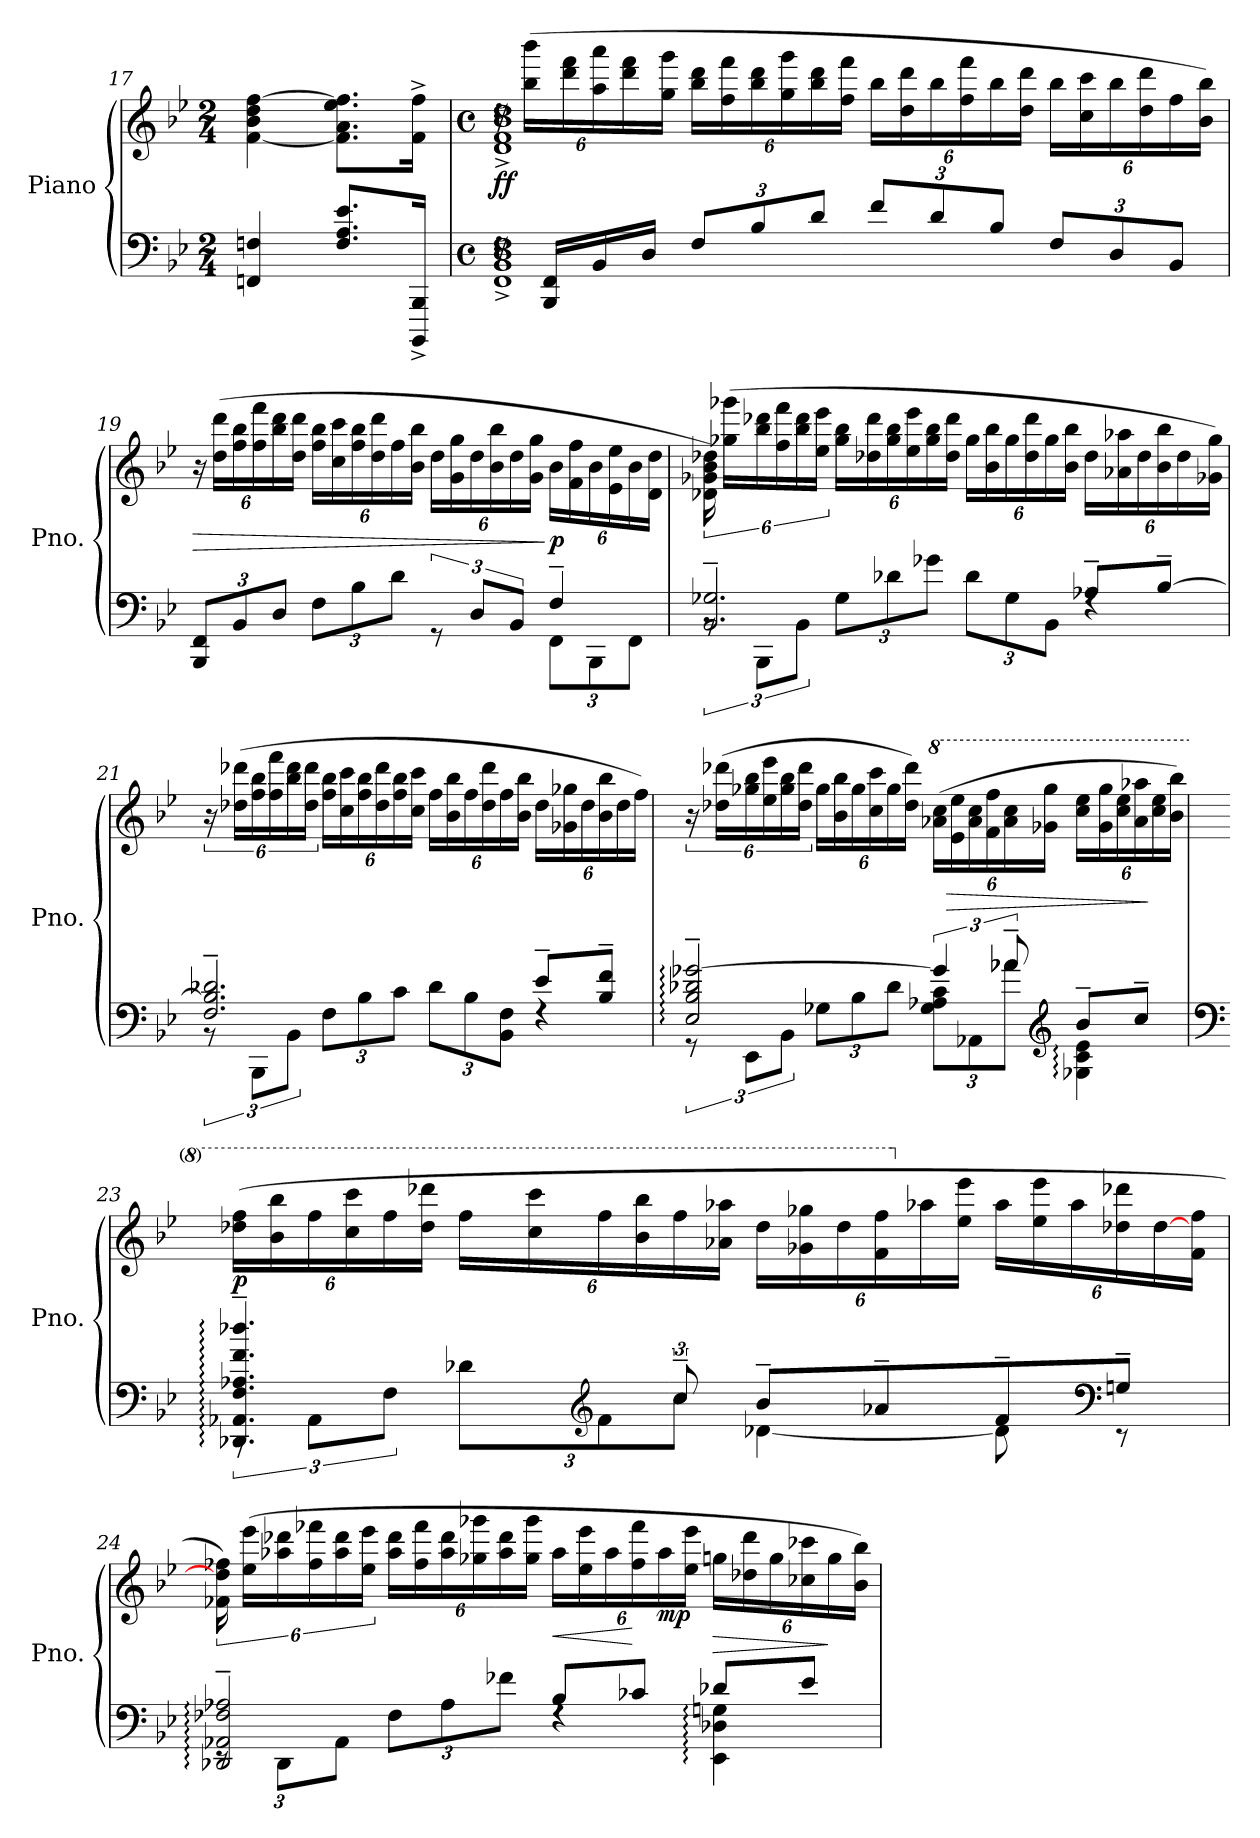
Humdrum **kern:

**kern	**kern	**dynam
*part1	*part1	*part1
*staff2	*staff1	*staff1/2
*I"Piano	*	*
*I'Pno.	*	*
*clefF4	*clefG2	*
*k[b-e-]	*k[b-e-]	*
*M2/4	*M2/4	*
=17	=17	=17
4FFn/ 4Fn/	[4f\ 4b-\ 4dd\ [4ff\	.
8.F\ 8.A\ 8.e-\L	8.f\] 8.a\ 8.ee-\ 8.ff\]L	.
16BBBB-/^ 16BBB-/^Jk	16f\^ 16ff\^Jk	.
!!LO:LB:g=z
=18	=18	=18
*M4/4	*M4/4	*
*met(c)	*met(c)	*
*^	*	*
*	*	*Xbrackettup	*
*	*	*^	*
!	!	!	!	!LO:DY:b
16rF	1FF^ 1BB-^ 1D^ 1F^	24rdd	1d^ 1f^ 1b-^ 1dd^	ff
.	.	(>24bb-\ 24bbb-\LL	.	.
16BBB-/ 16FF/LL	.	.	.	.
.	.	24ddd\ 24fff\	.	.
16BB-/	.	24aa\ 24aaa\	.	.
.	.	24ddd\ 24fff\	.	.
16D/JJ	.	.	.	.
.	.	24gg\ 24ggg\JJ	.	.
*Xbrackettup	*	*	*	*
12F/L	.	24bb-\ 24ddd\LL	.	.
.	.	24ff\ 24fff\	.	.
12B-/	.	24bb-\ 24ddd\	.	.
.	.	24gg\ 24ggg\	.	.
12d/J	.	24bb-\ 24ddd\	.	.
.	.	24ff\ 24fff\JJ	.	.
12f/L	.	24bb-\LL	.	.
.	.	24dd\ 24ddd\	.	.
12d/	.	24bb-\	.	.
.	.	24ff\ 24fff\	.	.
12B-/J	.	24bb-\	.	.
.	.	24dd\ 24ddd\JJ	.	.
12F/L	.	24bb-\LL	.	.
.	.	24cc\ 24ccc\	.	.
12D/	.	24bb-\	.	.
.	.	24dd\ 24ddd\	.	.
12BB-/J	.	24ff\	.	.
.	.	24b-\ 24bb-\JJ)	.	.
*	*	*v	*v	*
=19	=19	=19	=19
!	!	!	!LO:HP:b
12BBB-/ 12FF/L	2.ryy	24r	>
.	.	(24dd\ 24ddd\LL	.
12BB-/	.	24ff\ 24bb-\	.
.	.	24ff\ 24fff\	.
12D/J	.	24bb-\ 24ddd\	.
.	.	24dd\ 24ddd\JJ	.
12F\L	.	24ff\ 24bb-\LL	.
.	.	24cc\ 24ccc\	.
12B-\	.	24ff\ 24bb-\	.
.	.	24dd\ 24ddd\	.
12d\J	.	24ff\	.
.	.	24b-\ 24bb-\JJ	.
*brackettup	*	*	*
12rGG	.	24dd\LL	.
.	.	24g\ 24gg\	.
12D/L	.	24dd\	.
.	.	24b-\ 24bb-\	.
12BB-/J	.	24dd\	.
.	.	24g\ 24gg\JJ	.
*	*Xbrackettup	*	*
!	!	!	!LO:DY:n=1:b
4F~/	12FF\L	24b-\LL	] p
.	.	24f\ 24ff\	.
.	12BBB-\	24b-\	.
.	.	24e-\ 24ee-\	.
.	12FF\J	24b-\	.
.	.	24d\ 24dd\JJ	.
!!LO:LB:g=z
=20	=20	=20	=20
*	*brackettup	*brackettup	*
2.BB-/~ 2.G-X/~	12rBB	24d-X\ 24g-X\ 24b-\ 24dd-X\)	.
.	.	(24gg-X\ 24ggg-X\LL	.
.	12BBB-\L	24bb-\ 24ddd-X\	.
.	.	24ff\ 24fff\	.
.	12BB-\J	24bb-\ 24ddd-\	.
.	.	24ee-\ 24eee-\JJ	.
*	*Xbrackettup	*Xbrackettup	*
.	12G-\L	24gg-\ 24bb-\LL	.
.	.	24dd-X\ 24ddd-\	.
.	12d-X\	24gg-\ 24bb-\	.
.	.	24ee-\ 24eee-\	.
.	12g-X\J	24gg-\ 24bb-\	.
.	.	24dd-\ 24ddd-\JJ	.
.	12d-\L	24gg-\LL	.
.	.	24b-\ 24bb-\	.
.	12G-\	24gg-\	.
.	.	24dd-\ 24ddd-\	.
.	12BB-\J	24gg-\	.
.	.	24b-\ 24bb-\JJ	.
8A-X~/L	4rF	24dd-\LL	.
.	.	24a-X\ 24aa-X\	.
.	.	24dd-\	.
[8B-~/J	.	24b-\ 24bb-\	.
.	.	24dd-\	.
.	.	24g-X\ 24gg-\JJ)	.
=21	=21	=21	=21
*	*brackettup	*brackettup	*
2.F/~ 2.B-/]~ 2.d-X/~	12r	24r	.
.	.	(24dd-X\ 24ddd-X\LL	.
.	12BBB-\L	24ff\ 24bb-\	.
.	.	24ff\ 24fff\	.
.	12BB-\J	24bb-\ 24ddd-\	.
.	.	24dd-\ 24ddd-\JJ	.
*	*Xbrackettup	*Xbrackettup	*
.	12F\L	24ff\ 24bb-\LL	.
.	.	24cc\ 24ccc\	.
.	12B-\	24ff\ 24bb-\	.
.	.	24dd-\ 24ddd-\	.
.	12c\J	24ff\ 24bb-\	.
.	.	24cc\ 24ccc\JJ	.
.	12d-\L	24ff\LL	.
.	.	24b-\ 24bb-\	.
.	12B-\	24ff\	.
.	.	24dd-\ 24ddd-\	.
.	12BB-\ 12F\J	24ff\	.
.	.	24b-\ 24bb-\JJ	.
8e-~/L	4rF	24dd-\LL	.
.	.	24g-X\ 24gg-X\	.
.	.	24dd-\	.
8B-/~ 8f/~J	.	24b-\ 24bb-\	.
.	.	24dd-\	.
.	.	24ff\JJ)	.
!!LO:PB:g=z
=22	=22	=22	=22
*	*brackettup	*brackettup	*
2E-/:~ 2B-/:~ 2d-X/:~ [2g-X/:~	12r	24r	.
.	.	(24dd-X\ 24ddd-X\LL	.
.	12EE-\L	24gg-X\ 24bb-\	.
.	.	24ee-\ 24eee-\	.
.	12BB-\J	24gg-\ 24bb-\	.
.	.	24dd-\ 24ddd-\JJ	.
*	*Xbrackettup	*Xbrackettup	*
.	12G-X\L	24gg-\LL	.
.	.	24b-\ 24bb-\	.
.	12B-\	24gg-\	.
.	.	24cc\ 24ccc\	.
.	12d-\J	24gg-\	.
.	.	24dd-\ 24ddd-\JJ)	.
*brackettup	*Xbrackettup	*	*
*	*	*8va	*
6g-/]	12G-\ 12A-X\ 12c\L	(24aa-X\ 24ccc\LL	.
!	!	!	!LO:HP:b
.	.	24ee-\ 24eee-\	>
.	12AA-X\	24aa-\ 24ccc\	.
.	.	24ff\ 24fff\	.
12a-X~/	12a-\J	24aa-\ 24ccc\	.
.	.	24gg-X\ 24ggg-\JJ	.
*clefG2	*	*	*
8b-~/L	4G-X\: 4c\: 4e-\:	24ccc\ 24eee-\LL	.
.	.	24gg-\ 24ggg-\	.
.	.	24ccc\ 24eee-\	.
8cc~/J	.	24aa-\ 24aaa-X\	.
.	.	24ccc\ 24eee-\	]
.	.	24bb-\ 24bbb-\JJ)	.
=23	=23	=23	=23
*clefF4	*	*	*
*	*brackettup	*	*
!	!	!	!LO:DY:b
4.DD-X/:~ 4.AA-X/:~ 4.F/:~ 4.A-X/:~ 4.f/:~ 4.dd-X/:~	12rCC	(24ddd-X\ 24fff\LL	p
.	.	24bb-\ 24bbb-\	.
.	12AA-\L	24fff\	.
.	.	24ccc\ 24cccc\	.
.	12F\J	24fff\	.
.	.	24ddd-\ 24dddd-X\JJ	.
*	*Xbrackettup	*	*
.	12d-X\L	24fff\LL	.
.	.	24ccc\ 24cccc\	.
*clefG2	*	*	*
.	12f\	24fff\	.
*brackettup	*	*	*
24ryy	.	24bb-\ 24bbb-\	.
12cc~/	12cc\J	24fff\	.
.	.	24aa-X\ 24aaa-X\JJ	.
8b-~/L	[4d-X\	24ddd-\LL	.
.	.	24gg-X\ 24ggg-X\	.
.	.	24ddd-\	.
8a-X~/	.	24ff\ 24fff\	.
*	*	*X8va	*
.	.	24aa-X\	.
.	.	24ee-\ 24eee-\JJ	.
8f~/	8d-\]	24aa-\LL	.
.	.	24ee-\ 24eee-\	.
.	.	24aa-\	.
*clefF4	*	*	*
8Gn~/J	8r	24dd-X\ 24ddd-X\	.
.	.	[24dd-\	.
.	.	24f\ 24ff\JJ	.
!!LO:LB:g=z
=24	=24	=24	=24
*	*	*brackettup	*
2DD-X/:~ 2AA-X/:~ 2F-X/:~ 2A-X/:~	12rEE	24f-X\ 24dd-\] 24ff-X\)	.
.	.	(24ee-\ 24eee-\LL	.
.	12DD-\L	24aa-X\ 24ddd-X\	.
.	.	24ff-\ 24fff-X\	.
.	12AA-\J	24aa-\ 24ddd-\	.
.	.	24ee-\ 24eee-\JJ	.
*	*Xbrackettup	*Xbrackettup	*
.	12F-\L	24aa-\ 24ddd-\LL	.
.	.	24ff-\ 24fff-\	.
.	12A-\	24aa-\ 24ddd-\	.
.	.	24gg-X\ 24ggg-X\	.
.	12f-X\J	24aa-\ 24ddd-\	.
.	.	24gg-\ 24ggg-\JJ	.
!	!	!	!LO:HP:b
8B-/L	4rF	24aa-\LL	<
.	.	24ee-\ 24eee-\	.
.	.	24aa-\	.
8c-X/J	.	24ff-\ 24fff-\	[
!	!	!	!LO:DY:b
.	.	24aa-\	mp
.	.	24ee-\ 24eee-\JJ	.
!	!	!	!LO:HP:b
8d-X/L	4EE-\: 4D-X\: 4Gn\:	24ggn\LL	>
.	.	24dd-X\ 24ddd-\	.
.	.	24gg\	.
8e-/J	.	24cc-X\ 24ccc-X\	.
.	.	24gg\	]
.	.	24b-\ 24bb-\JJ)	.
*v	*v	*	*
=	=	=
*-	*-	*-
